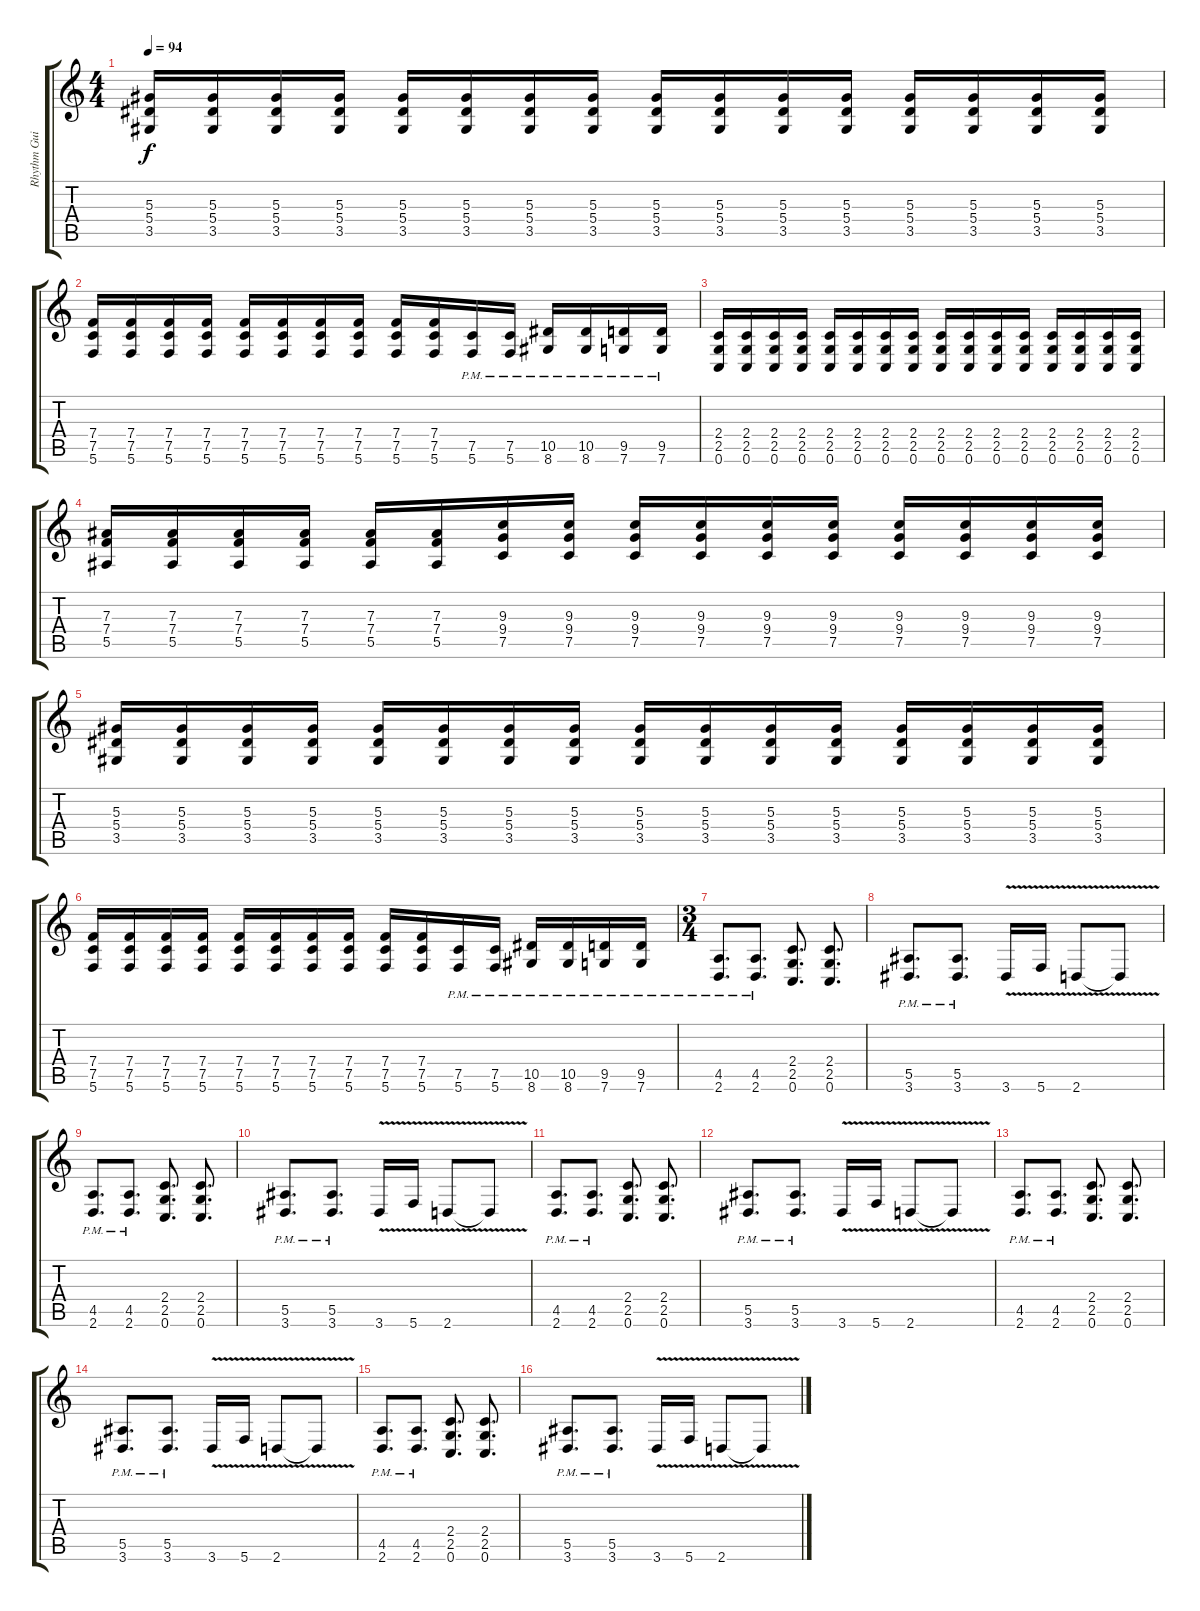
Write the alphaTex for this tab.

\track ("Rhythm Guitars" "Rhythm Gui") {instrument distortionguitar}
\staff {score tabs}
\tuning (C4 G3 Eb3 Bb2 F2 C2) {hide}
\ts (4 4)
\tempo 94
\clef g2
\ks c
(5.3 5.4 3.5).16{dy f} (5.3 5.4 3.5).16 (5.3 5.4 3.5).16 (5.3 5.4 3.5).16 (5.3 5.4 3.5).16 (5.3 5.4 3.5).16 (5.3 5.4 3.5).16 (5.3 5.4 3.5).16 (5.3 5.4 3.5).16 (5.3 5.4 3.5).16 (5.3 5.4 3.5).16 (5.3 5.4 3.5).16 (5.3 5.4 3.5).16 (5.3 5.4 3.5).16 (5.3 5.4 3.5).16 (5.3 5.4 3.5).16 |
(7.4 7.5 5.6).16 (7.4 7.5 5.6).16 (7.4 7.5 5.6).16 (7.4 7.5 5.6).16 (7.4 7.5 5.6).16 (7.4 7.5 5.6).16 (7.4 7.5 5.6).16 (7.4 7.5 5.6).16 (7.4 7.5 5.6).16 (7.4 7.5 5.6).16 (7.5{pm} 5.6{pm}).16 (7.5{pm} 5.6{pm}).16 (10.5{pm} 8.6{pm}).16 (10.5{pm} 8.6{pm}).16 (9.5{pm} 7.6{pm}).16 (9.5{pm} 7.6{pm}).16 |
(2.4 2.5 0.6).16 (2.4 2.5 0.6).16 (2.4 2.5 0.6).16 (2.4 2.5 0.6).16 (2.4 2.5 0.6).16 (2.4 2.5 0.6).16 (2.4 2.5 0.6).16 (2.4 2.5 0.6).16 (2.4 2.5 0.6).16 (2.4 2.5 0.6).16 (2.4 2.5 0.6).16 (2.4 2.5 0.6).16 (2.4 2.5 0.6).16 (2.4 2.5 0.6).16 (2.4 2.5 0.6).16 (2.4 2.5 0.6).16 |
(7.3 7.4 5.5).16 (7.3 7.4 5.5).16 (7.3 7.4 5.5).16 (7.3 7.4 5.5).16 (7.3 7.4 5.5).16 (7.3 7.4 5.5).16 (9.3 9.4 7.5).16 (9.3 9.4 7.5).16 (9.3 9.4 7.5).16 (9.3 9.4 7.5).16 (9.3 9.4 7.5).16 (9.3 9.4 7.5).16 (9.3 9.4 7.5).16 (9.3 9.4 7.5).16 (9.3 9.4 7.5).16 (9.3 9.4 7.5).16 |
(5.3 5.4 3.5).16 (5.3 5.4 3.5).16 (5.3 5.4 3.5).16 (5.3 5.4 3.5).16 (5.3 5.4 3.5).16 (5.3 5.4 3.5).16 (5.3 5.4 3.5).16 (5.3 5.4 3.5).16 (5.3 5.4 3.5).16 (5.3 5.4 3.5).16 (5.3 5.4 3.5).16 (5.3 5.4 3.5).16 (5.3 5.4 3.5).16 (5.3 5.4 3.5).16 (5.3 5.4 3.5).16 (5.3 5.4 3.5).16 |
(7.4 7.5 5.6).16 (7.4 7.5 5.6).16 (7.4 7.5 5.6).16 (7.4 7.5 5.6).16 (7.4 7.5 5.6).16 (7.4 7.5 5.6).16 (7.4 7.5 5.6).16 (7.4 7.5 5.6).16 (7.4 7.5 5.6).16 (7.4 7.5 5.6).16 (7.5{pm} 5.6{pm}).16 (7.5{pm} 5.6{pm}).16 (10.5{pm} 8.6{pm}).16 (10.5{pm} 8.6{pm}).16 (9.5{pm} 7.6{pm}).16 (9.5{pm} 7.6{pm}).16 |
\ts (3 4)
(4.5{pm} 2.6{pm}).8{d} (4.5{pm} 2.6{pm}).8{d} (2.4 2.5 0.6).8{d} (2.4 2.5 0.6).8{d} |
(5.5{pm} 3.6{pm}).8{d} (5.5{pm} 3.6{pm}).8{d} 3.6{v}.16 5.6{v}.16 2.6{v}.8 2.6{t}.8 |
(4.5{pm} 2.6{pm}).8{d} (4.5{pm} 2.6{pm}).8{d} (2.4 2.5 0.6).8{d} (2.4 2.5 0.6).8{d} |
(5.5{pm} 3.6{pm}).8{d} (5.5{pm} 3.6{pm}).8{d} 3.6{v}.16 5.6{v}.16 2.6{v}.8 2.6{t}.8 |
(4.5{pm} 2.6{pm}).8{d} (4.5{pm} 2.6{pm}).8{d} (2.4 2.5 0.6).8{d} (2.4 2.5 0.6).8{d} |
(5.5{pm} 3.6{pm}).8{d} (5.5{pm} 3.6{pm}).8{d} 3.6{v}.16 5.6{v}.16 2.6{v}.8 2.6{t}.8 |
(4.5{pm} 2.6{pm}).8{d} (4.5{pm} 2.6{pm}).8{d} (2.4 2.5 0.6).8{d} (2.4 2.5 0.6).8{d} |
(5.5{pm} 3.6{pm}).8{d} (5.5{pm} 3.6{pm}).8{d} 3.6{v}.16 5.6{v}.16 2.6{v}.8 2.6{t}.8 |
(4.5{pm} 2.6{pm}).8{d} (4.5{pm} 2.6{pm}).8{d} (2.4 2.5 0.6).8{d} (2.4 2.5 0.6).8{d} |
(5.5{pm} 3.6{pm}).8{d} (5.5{pm} 3.6{pm}).8{d} 3.6{v}.16 5.6{v}.16 2.6{v}.8 2.6{t}.8
